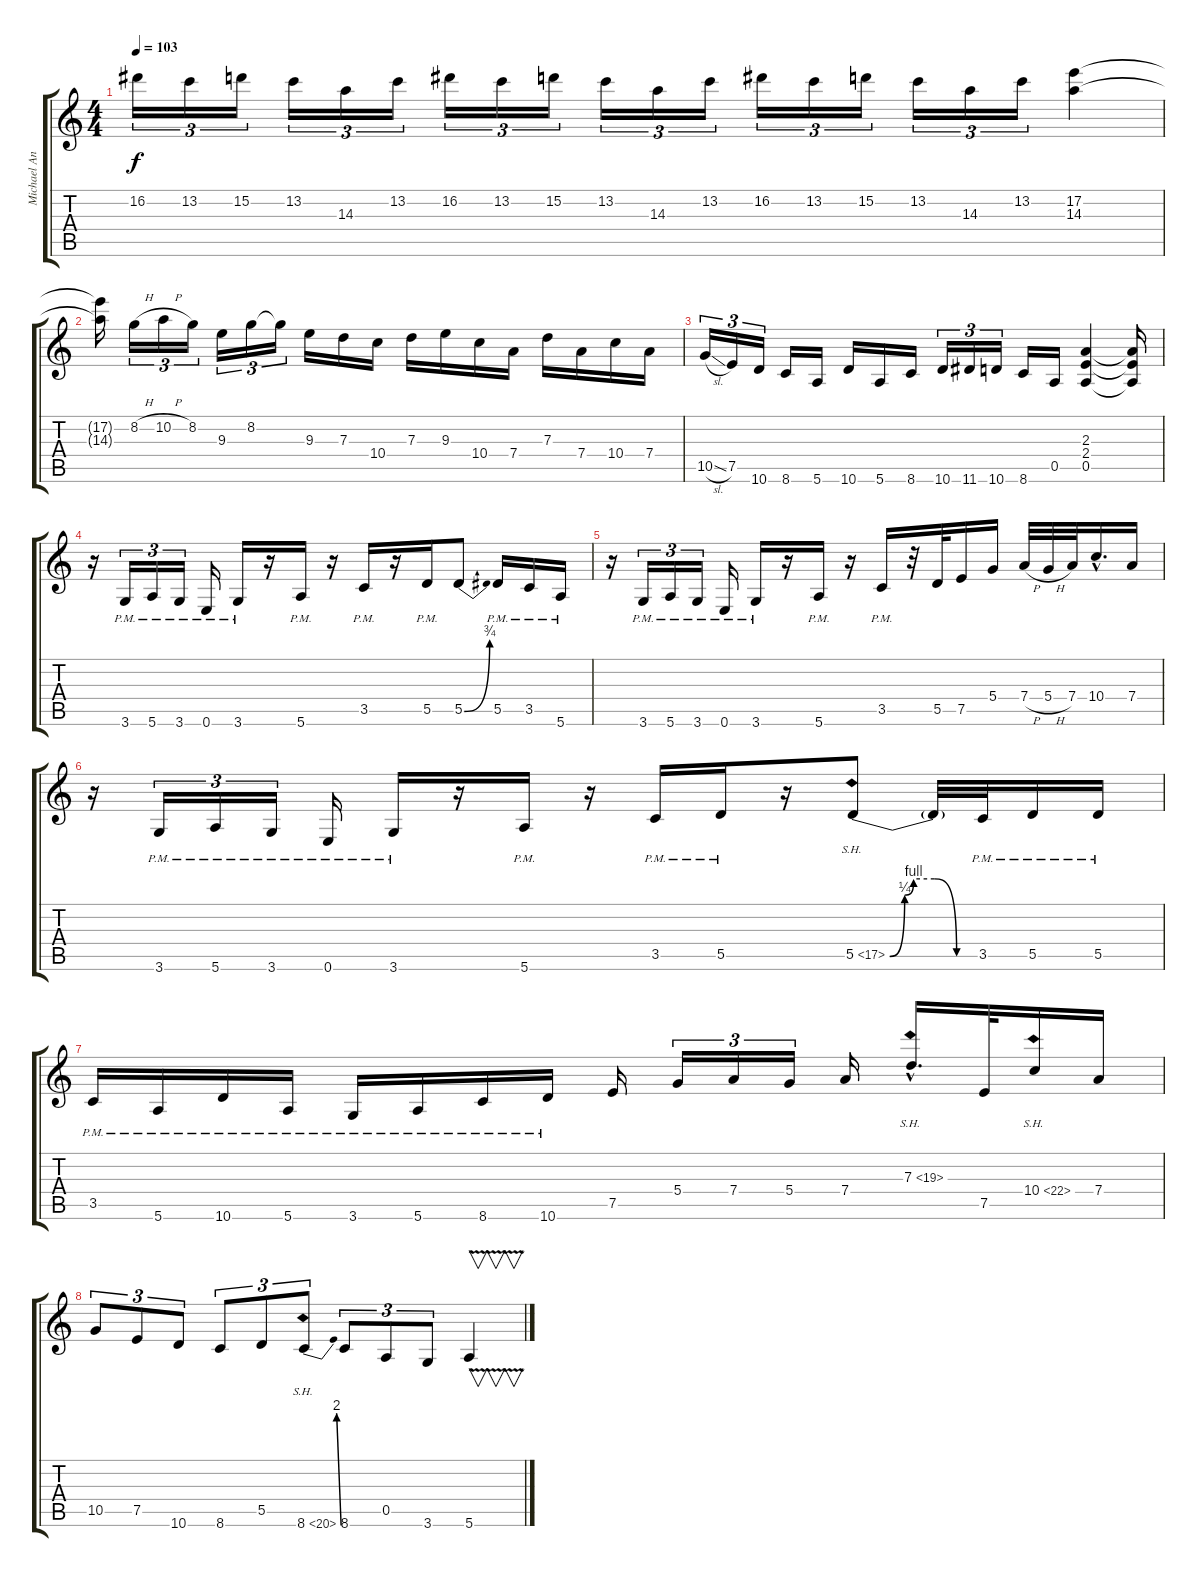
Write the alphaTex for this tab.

\track ("Michael Angelo" "Michael An") {instrument distortionguitar}
\staff {score tabs}
\tuning (E4 B3 G3 D3 A2 E2) {hide}
\ts (4 4)
\tempo 103
\clef g2
\ks c
16.2.16{tu (3 2) dy f} 13.2.16{tu (3 2)} 15.2.16{tu (3 2)} 13.2.16{tu (3 2)} 14.3.16{tu (3 2)} 13.2.16{tu (3 2)} 16.2.16{tu (3 2)} 13.2.16{tu (3 2)} 15.2.16{tu (3 2)} 13.2.16{tu (3 2)} 14.3.16{tu (3 2)} 13.2.16{tu (3 2)} 16.2.16{tu (3 2)} 13.2.16{tu (3 2)} 15.2.16{tu (3 2)} 13.2.16{tu (3 2)} 14.3.16{tu (3 2)} 13.2.16{tu (3 2)} (17.2 14.3).4 |
(17.2{t} 14.3{t}).16 8.2{h}.16{tu (3 2)} 10.2{h}.16{tu (3 2)} 8.2.16{tu (3 2)} 9.3.16{tu (3 2)} 8.2.16{tu (3 2)} 8.2{t}.16{tu (3 2)} 9.3.16 7.3.16 10.4.16 7.3.16 9.3.16 10.4.16 7.4.16 7.3.16 7.4.16 10.4.16 7.4.16 |
10.5{sl}.16{tu (3 2)} 7.5.16{tu (3 2)} 10.6.16{tu (3 2)} 8.6.16 5.6.16 10.6.16 5.6.16 8.6.16 10.6.16{tu (3 2)} 11.6.16{tu (3 2)} 10.6.16{tu (3 2)} 8.6.16 0.5.16 (2.3 2.4 0.5).4 (2.3{t} 2.4{t} 0.5{t}).16 |
r.16 3.6{pm}.16{tu (3 2)} 5.6{pm}.16{tu (3 2)} 3.6{pm}.16{tu (3 2)} 0.6{pm}.16 3.6{pm}.16 r.16 5.6{pm}.16 r.16 3.5{pm}.16 r.16 5.5{pm}.16 5.5{be (bend 0 0 60 3)}.8 5.5{pm}.16 3.5{pm}.16 5.6{pm}.16 |
r.16 3.6{pm}.16{tu (3 2)} 5.6{pm}.16{tu (3 2)} 3.6{pm}.16{tu (3 2)} 0.6{pm}.16 3.6{pm}.16 r.16 5.6{pm}.16 r.16 3.5{pm}.16 r.32 5.5.32 7.5.16 5.4.16 7.4{h}.32 5.4{h}.32 7.4.32 10.4{hac}.16{d} 7.4.16 |
r.16 3.6{pm}.16{tu (3 2)} 5.6{pm}.16{tu (3 2)} 3.6{pm}.16{tu (3 2)} 0.6{pm}.16 3.6{pm}.16 r.16 5.6{pm}.16 r.16 3.5{pm}.16 5.5{pm}.16 r.16 5.5{be (custom 0 0 10 1 16 4 30 4 45 0 60 0) sh 12}.8 5.5{t}.32 3.5{pm}.32 5.5{pm}.16 5.5{pm}.16 |
3.5{pm}.16 5.6{pm}.16 10.6{pm}.16 5.6{pm}.16 3.6{pm}.16 5.6{pm}.16 8.6{pm}.16 10.6{pm}.16 7.5.16 5.4.16{tu (3 2)} 7.4.16{tu (3 2)} 5.4.16{tu (3 2)} 7.4.16 7.3{sh 12 hac}.16{d} 7.5.32 10.4{sh 12}.16 7.4.16 |
10.5.8{tu (3 2)} 7.5.8{tu (3 2)} 10.6.8{tu (3 2)} 8.6.8{tu (3 2)} 5.5.8{tu (3 2)} 8.6{be (bend 0 0 60 8) sh 12}.8{tu (3 2)} 8.6.8{tu (3 2)} 0.5.8{tu (3 2)} 3.6.8{tu (3 2)} 5.6{v}.4{v}
